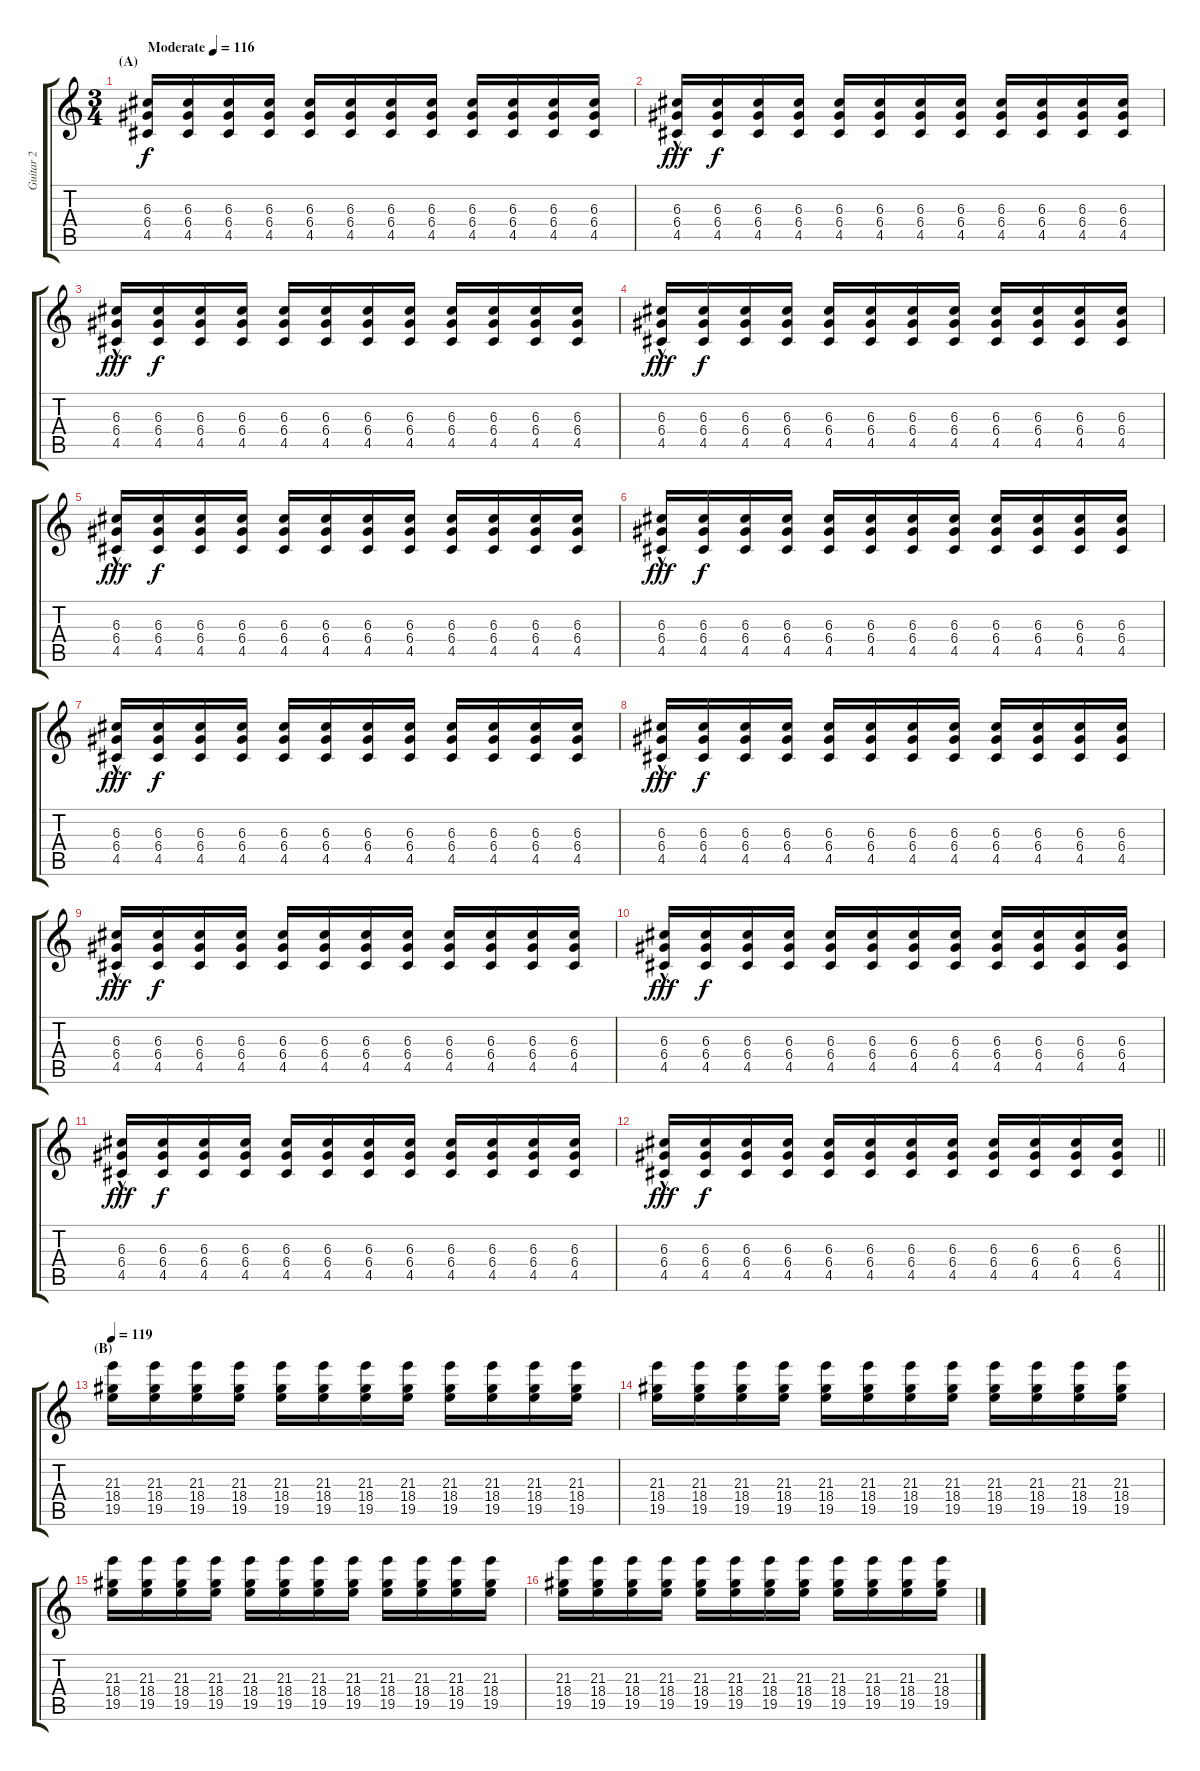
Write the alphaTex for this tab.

\track ("Guitar 2" "Guitar 2") {instrument electricguitarjazz}
\staff {score tabs}
\tuning (E4 B3 G3 D3 A2 E2) {hide}
\ts (3 4)
\section ("" "(A)")
\tempo (116 "Moderate")
\clef g2
\ks c
(6.3 6.4 4.5).16{dy f volume 6 instrument electricguitarjazz} (6.3 6.4 4.5).16{volume 9} (6.3 6.4 4.5).16 (6.3 6.4 4.5).16 (6.3 6.4 4.5).16 (6.3 6.4 4.5).16 (6.3 6.4 4.5).16 (6.3 6.4 4.5).16 (6.3 6.4 4.5).16 (6.3 6.4 4.5).16 (6.3 6.4 4.5).16 (6.3 6.4 4.5).16 |
(6.3{hac} 6.4{hac} 4.5{hac}).16{dy fff} (6.3 6.4 4.5).16{dy f} (6.3 6.4 4.5).16 (6.3 6.4 4.5).16 (6.3 6.4 4.5).16 (6.3 6.4 4.5).16 (6.3 6.4 4.5).16 (6.3 6.4 4.5).16 (6.3 6.4 4.5).16 (6.3 6.4 4.5).16 (6.3 6.4 4.5).16 (6.3 6.4 4.5).16 |
(6.3{hac} 6.4{hac} 4.5{hac}).16{dy fff} (6.3 6.4 4.5).16{dy f} (6.3 6.4 4.5).16 (6.3 6.4 4.5).16 (6.3 6.4 4.5).16 (6.3 6.4 4.5).16 (6.3 6.4 4.5).16 (6.3 6.4 4.5).16 (6.3 6.4 4.5).16 (6.3 6.4 4.5).16 (6.3 6.4 4.5).16 (6.3 6.4 4.5).16 |
(6.3{hac} 6.4{hac} 4.5{hac}).16{dy fff} (6.3 6.4 4.5).16{dy f} (6.3 6.4 4.5).16 (6.3 6.4 4.5).16 (6.3 6.4 4.5).16 (6.3 6.4 4.5).16 (6.3 6.4 4.5).16 (6.3 6.4 4.5).16 (6.3 6.4 4.5).16 (6.3 6.4 4.5).16 (6.3 6.4 4.5).16 (6.3 6.4 4.5).16 |
(6.3{hac} 6.4{hac} 4.5{hac}).16{dy fff} (6.3 6.4 4.5).16{dy f} (6.3 6.4 4.5).16 (6.3 6.4 4.5).16 (6.3 6.4 4.5).16 (6.3 6.4 4.5).16 (6.3 6.4 4.5).16 (6.3 6.4 4.5).16 (6.3 6.4 4.5).16 (6.3 6.4 4.5).16 (6.3 6.4 4.5).16 (6.3 6.4 4.5).16 |
(6.3{hac} 6.4{hac} 4.5{hac}).16{dy fff} (6.3 6.4 4.5).16{dy f} (6.3 6.4 4.5).16 (6.3 6.4 4.5).16 (6.3 6.4 4.5).16 (6.3 6.4 4.5).16 (6.3 6.4 4.5).16 (6.3 6.4 4.5).16 (6.3 6.4 4.5).16 (6.3 6.4 4.5).16 (6.3 6.4 4.5).16 (6.3 6.4 4.5).16 |
(6.3{hac} 6.4{hac} 4.5{hac}).16{dy fff} (6.3 6.4 4.5).16{dy f} (6.3 6.4 4.5).16 (6.3 6.4 4.5).16 (6.3 6.4 4.5).16 (6.3 6.4 4.5).16 (6.3 6.4 4.5).16 (6.3 6.4 4.5).16 (6.3 6.4 4.5).16 (6.3 6.4 4.5).16 (6.3 6.4 4.5).16 (6.3 6.4 4.5).16 |
(6.3{hac} 6.4{hac} 4.5{hac}).16{dy fff} (6.3 6.4 4.5).16{dy f} (6.3 6.4 4.5).16 (6.3 6.4 4.5).16 (6.3 6.4 4.5).16 (6.3 6.4 4.5).16 (6.3 6.4 4.5).16 (6.3 6.4 4.5).16 (6.3 6.4 4.5).16 (6.3 6.4 4.5).16 (6.3 6.4 4.5).16 (6.3 6.4 4.5).16 |
(6.3{hac} 6.4{hac} 4.5{hac}).16{dy fff} (6.3 6.4 4.5).16{dy f} (6.3 6.4 4.5).16 (6.3 6.4 4.5).16 (6.3 6.4 4.5).16 (6.3 6.4 4.5).16 (6.3 6.4 4.5).16 (6.3 6.4 4.5).16 (6.3 6.4 4.5).16 (6.3 6.4 4.5).16 (6.3 6.4 4.5).16 (6.3 6.4 4.5).16 |
(6.3{hac} 6.4{hac} 4.5{hac}).16{dy fff} (6.3 6.4 4.5).16{dy f} (6.3 6.4 4.5).16 (6.3 6.4 4.5).16 (6.3 6.4 4.5).16 (6.3 6.4 4.5).16 (6.3 6.4 4.5).16 (6.3 6.4 4.5).16 (6.3 6.4 4.5).16 (6.3 6.4 4.5).16 (6.3 6.4 4.5).16 (6.3 6.4 4.5).16 |
(6.3{hac} 6.4{hac} 4.5{hac}).16{dy fff} (6.3 6.4 4.5).16{dy f} (6.3 6.4 4.5).16 (6.3 6.4 4.5).16 (6.3 6.4 4.5).16 (6.3 6.4 4.5).16 (6.3 6.4 4.5).16 (6.3 6.4 4.5).16 (6.3 6.4 4.5).16 (6.3 6.4 4.5).16 (6.3 6.4 4.5).16 (6.3 6.4 4.5).16 |
\barLineRight lightlight
(6.3{hac} 6.4{hac} 4.5{hac}).16{dy fff} (6.3 6.4 4.5).16{dy f} (6.3 6.4 4.5).16 (6.3 6.4 4.5).16 (6.3 6.4 4.5).16 (6.3 6.4 4.5).16 (6.3 6.4 4.5).16 (6.3 6.4 4.5).16 (6.3 6.4 4.5).16 (6.3 6.4 4.5).16 (6.3 6.4 4.5).16 (6.3 6.4 4.5).16 |
\section ("" "(B)")
\tempo 119
(21.3 18.4 19.5).16 (21.3 18.4 19.5).16 (21.3 18.4 19.5).16 (21.3 18.4 19.5).16 (21.3 18.4 19.5).16 (21.3 18.4 19.5).16 (21.3 18.4 19.5).16 (21.3 18.4 19.5).16 (21.3 18.4 19.5).16 (21.3 18.4 19.5).16 (21.3 18.4 19.5).16 (21.3 18.4 19.5).16 |
(21.3 18.4 19.5).16 (21.3 18.4 19.5).16 (21.3 18.4 19.5).16 (21.3 18.4 19.5).16 (21.3 18.4 19.5).16 (21.3 18.4 19.5).16 (21.3 18.4 19.5).16 (21.3 18.4 19.5).16 (21.3 18.4 19.5).16 (21.3 18.4 19.5).16 (21.3 18.4 19.5).16 (21.3 18.4 19.5).16 |
(21.3 18.4 19.5).16 (21.3 18.4 19.5).16 (21.3 18.4 19.5).16 (21.3 18.4 19.5).16 (21.3 18.4 19.5).16 (21.3 18.4 19.5).16 (21.3 18.4 19.5).16 (21.3 18.4 19.5).16 (21.3 18.4 19.5).16 (21.3 18.4 19.5).16 (21.3 18.4 19.5).16 (21.3 18.4 19.5).16 |
(21.3 18.4 19.5).16 (21.3 18.4 19.5).16 (21.3 18.4 19.5).16 (21.3 18.4 19.5).16 (21.3 18.4 19.5).16 (21.3 18.4 19.5).16 (21.3 18.4 19.5).16 (21.3 18.4 19.5).16 (21.3 18.4 19.5).16 (21.3 18.4 19.5).16 (21.3 18.4 19.5).16 (21.3 18.4 19.5).16
